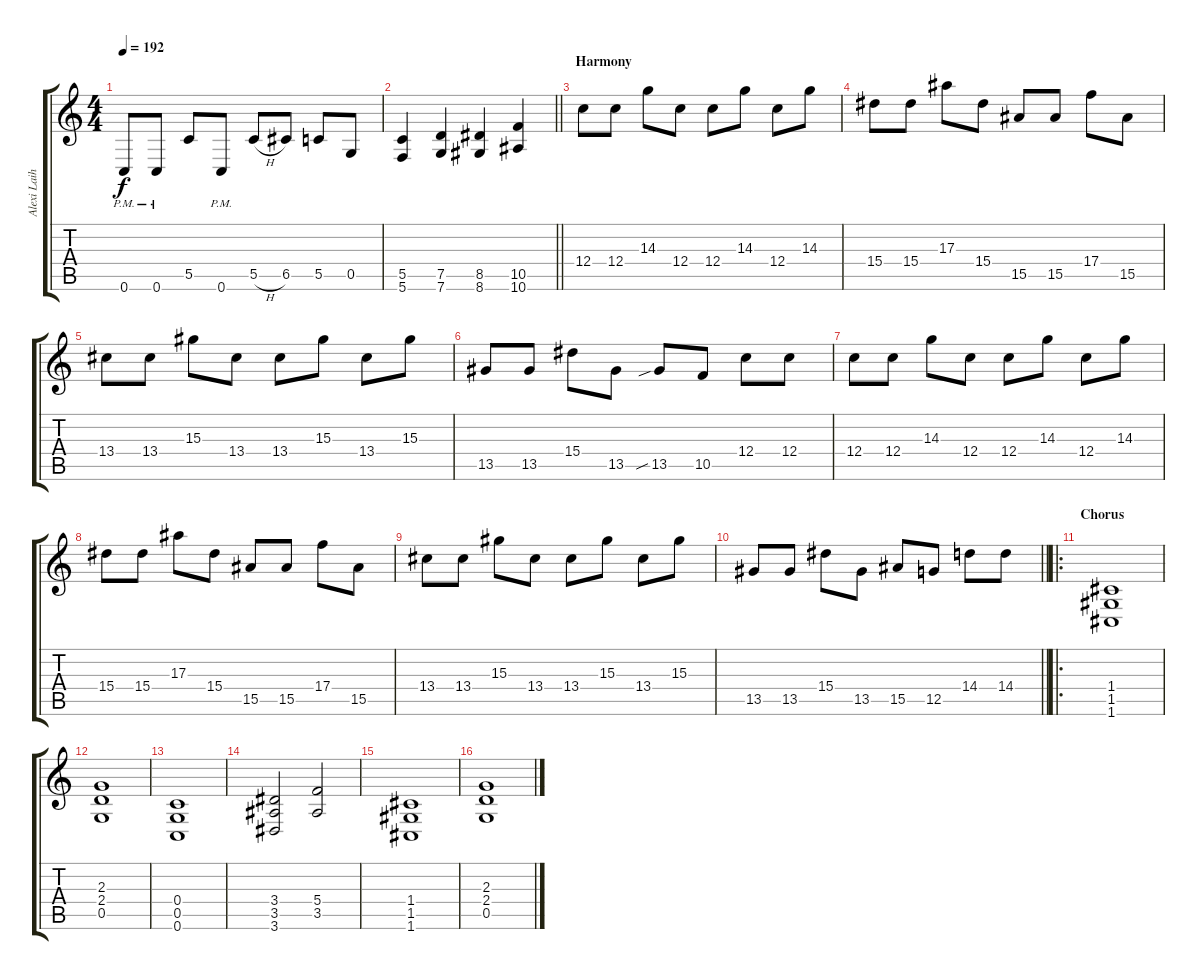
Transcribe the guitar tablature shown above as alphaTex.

\track ("Alexi Laiho" "Alexi Laih") {instrument distortionguitar}
\staff {score tabs}
\tuning (D4 A3 F3 C3 G2 C2) {hide}
\ts (4 4)
\tempo 192
\clef g2
\ks c
0.6{pm}.8{dy f} 0.6{pm}.8 5.5.8 0.6{pm}.8 5.5{h}.8 6.5.8 5.5.8 0.5.8 |
\barLineRight lightlight
(5.5 5.6).4 (7.5 7.6).4 (8.5 8.6).4 (10.5 10.6).4 |
\section ("" "Harmony")
12.4.8 12.4.8 14.3.8 12.4.8 12.4.8 14.3.8 12.4.8 14.3.8 |
15.4.8 15.4.8 17.3.8 15.4.8 15.5.8 15.5.8 17.4.8 15.5.8 |
13.4.8 13.4.8 15.3.8 13.4.8 13.4.8 15.3.8 13.4.8 15.3.8 |
13.5.8 13.5.8 15.4.8 13.5.8 13.5{sib}.8 10.5.8 12.4.8 12.4.8 |
12.4.8 12.4.8 14.3.8 12.4.8 12.4.8 14.3.8 12.4.8 14.3.8 |
15.4.8 15.4.8 17.3.8 15.4.8 15.5.8 15.5.8 17.4.8 15.5.8 |
13.4.8 13.4.8 15.3.8 13.4.8 13.4.8 15.3.8 13.4.8 15.3.8 |
\barLineRight lightlight
13.5.8 13.5.8 15.4.8 13.5.8 15.5.8 12.5.8 14.4.8 14.4.8 |
\ro
\section ("" "Chorus")
(1.4 1.5 1.6).1 |
(2.3 2.4 0.5).1 |
(0.4 0.5 0.6).1 |
(3.4 3.5 3.6).2 (5.4 3.5).2 |
(1.4 1.5 1.6).1 |
(2.3 2.4 0.5).1
